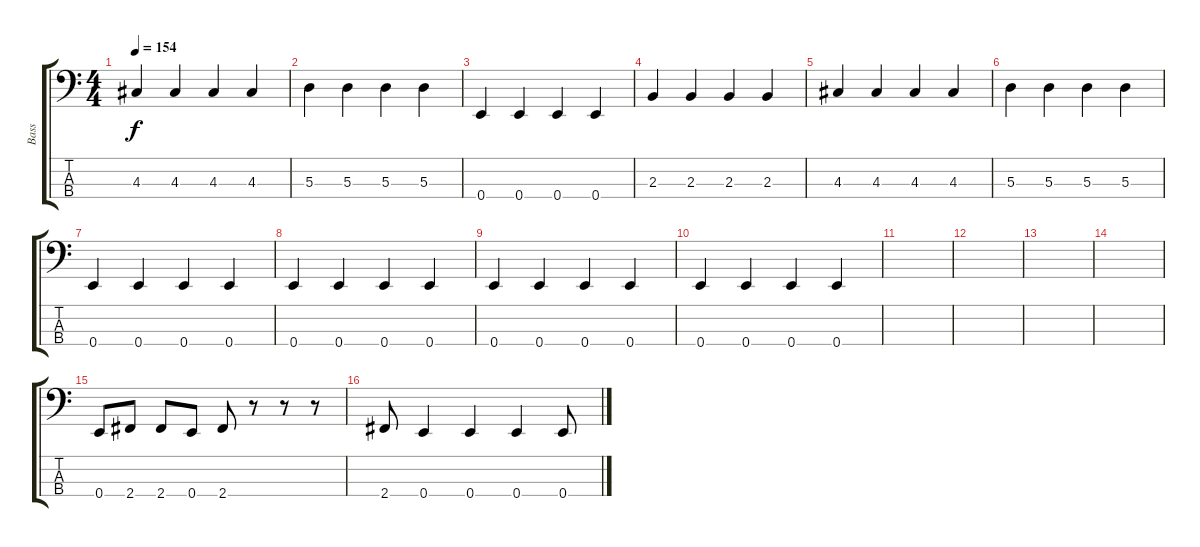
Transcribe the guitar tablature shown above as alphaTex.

\track ("Bass" "Bass") {instrument electricbassfinger}
\staff {score tabs}
\tuning (G2 D2 A1 E1) {hide}
\ts (4 4)
\tempo 154
\clef f4
\ks c
4.3.4{dy f} 4.3.4 4.3.4 4.3.4 |
5.3.4 5.3.4 5.3.4 5.3.4 |
0.4.4 0.4.4 0.4.4 0.4.4 |
2.3.4 2.3.4 2.3.4 2.3.4 |
4.3.4 4.3.4 4.3.4 4.3.4 |
5.3.4 5.3.4 5.3.4 5.3.4 |
0.4.4 0.4.4 0.4.4 0.4.4 |
0.4.4 0.4.4 0.4.4 0.4.4 |
0.4.4 0.4.4 0.4.4 0.4.4 |
0.4.4 0.4.4 0.4.4 0.4.4 |
|
|
|
|
0.4.8 2.4.8 2.4.8 0.4.8 2.4.8 r.8 r.8 r.8 |
2.4.8 0.4.4 0.4.4 0.4.4 0.4.8
